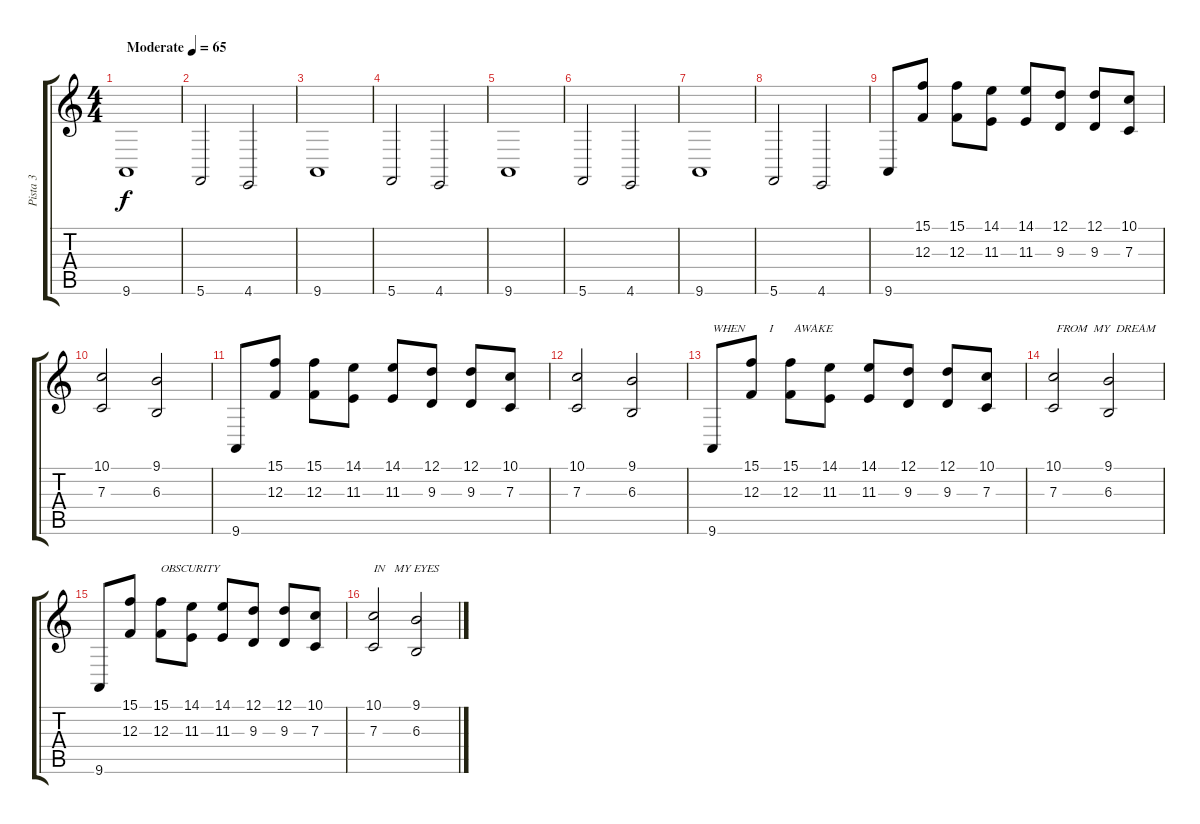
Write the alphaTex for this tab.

\track ("Pista 3" "Pista 3") {instrument stringensemble1}
\staff {score tabs}
\tuning (D4 A3 F3 C3 G2 C2) {hide}
\ts (4 4)
\tempo (65 "Moderate")
\clef g2
\ks c
9.6.1{dy f volume 14 instrument stringensemble1} |
5.6.2 4.6.2 |
9.6.1 |
5.6.2 4.6.2 |
9.6.1 |
5.6.2 4.6.2 |
9.6.1 |
5.6.2 4.6.2 |
9.6.8 (15.1 12.3).8 (15.1 12.3).8 (14.1 11.3).8 (14.1 11.3).8 (12.1 9.3).8 (12.1 9.3).8 (10.1 7.3).8 |
(10.1 7.3).2 (9.1 6.3).2 |
9.6.8 (15.1 12.3).8 (15.1 12.3).8 (14.1 11.3).8 (14.1 11.3).8 (12.1 9.3).8 (12.1 9.3).8 (10.1 7.3).8 |
(10.1 7.3).2 (9.1 6.3).2 |
9.6.8{txt "WHEN        I       AWAKE"} (15.1 12.3).8 (15.1 12.3).8 (14.1 11.3).8 (14.1 11.3).8 (12.1 9.3).8 (12.1 9.3).8 (10.1 7.3).8 |
(10.1 7.3).2{txt " FROM  MY  DREAM"} (9.1 6.3).2 |
9.6.8 (15.1 12.3).8 (15.1 12.3).8{txt "OBSCURITY"} (14.1 11.3).8 (14.1 11.3).8 (12.1 9.3).8 (12.1 9.3).8 (10.1 7.3).8 |
(10.1 7.3).2{txt "IN   MY EYES"} (9.1 6.3).2
